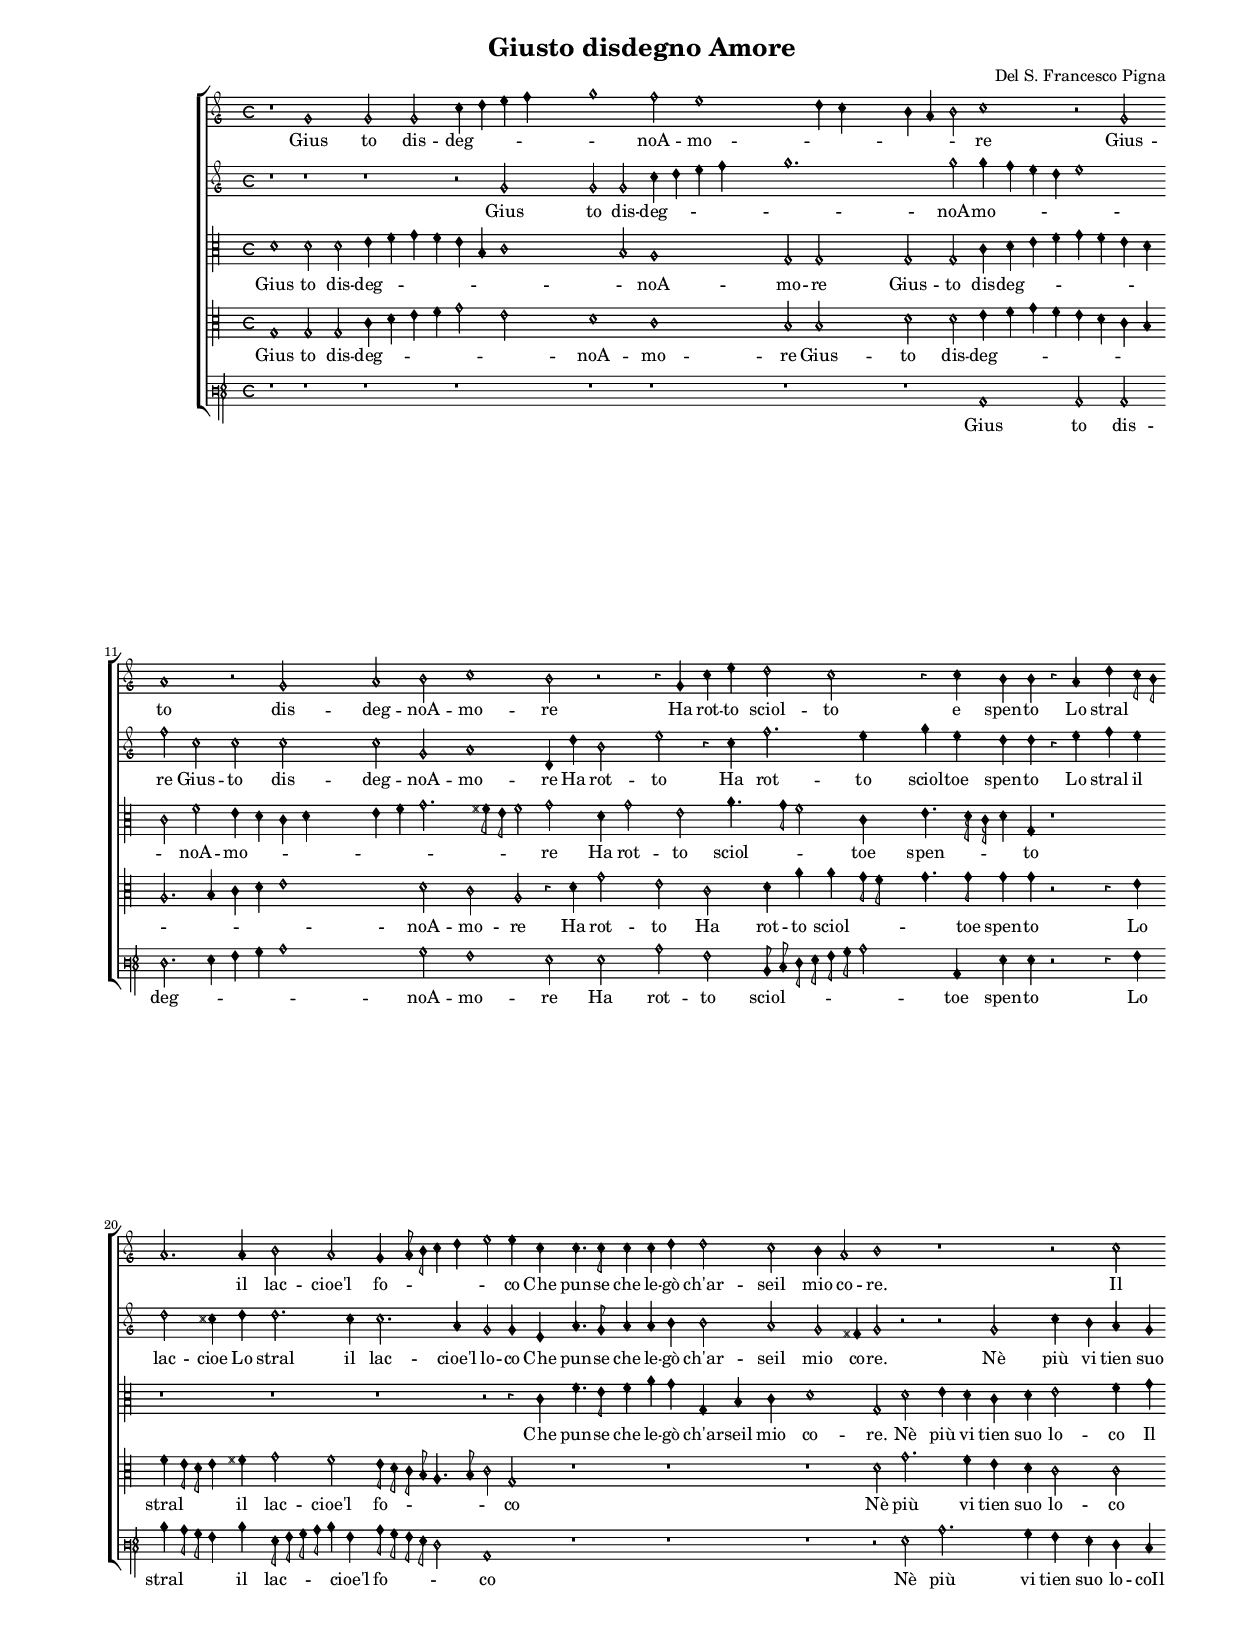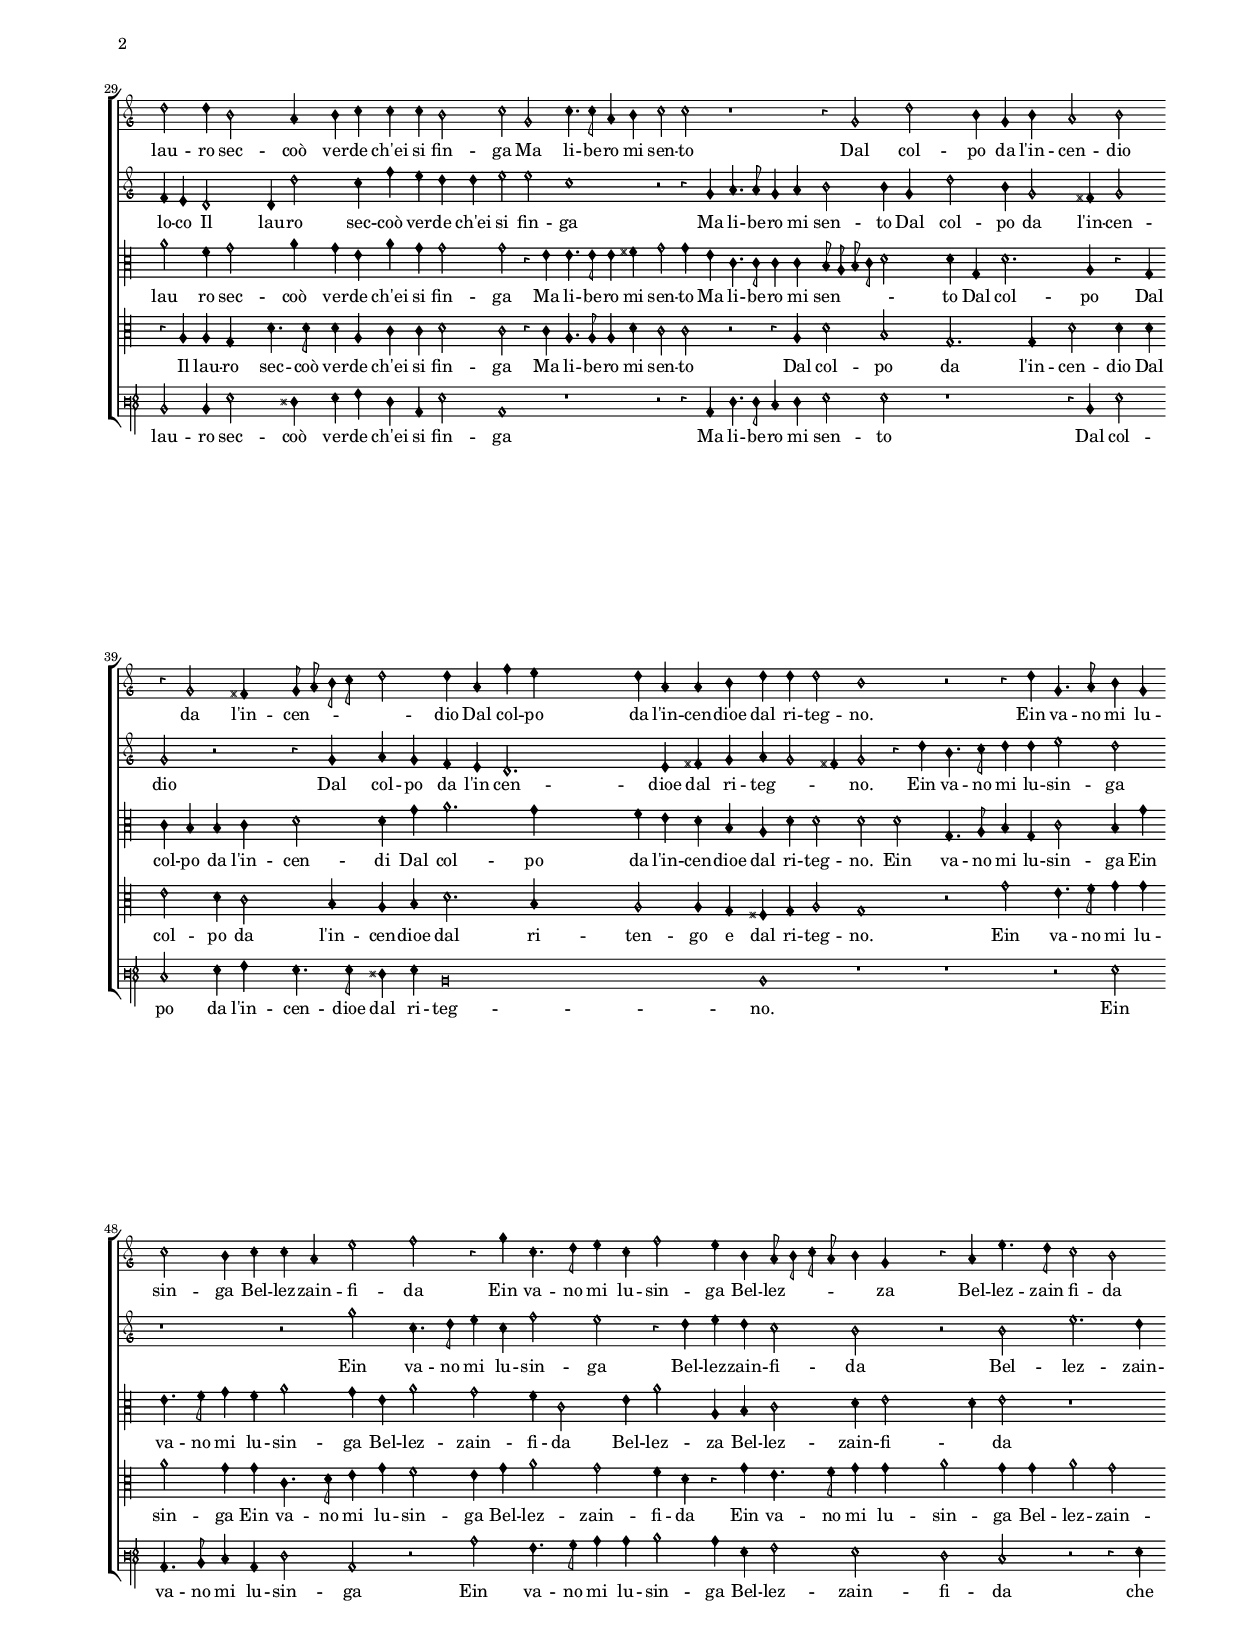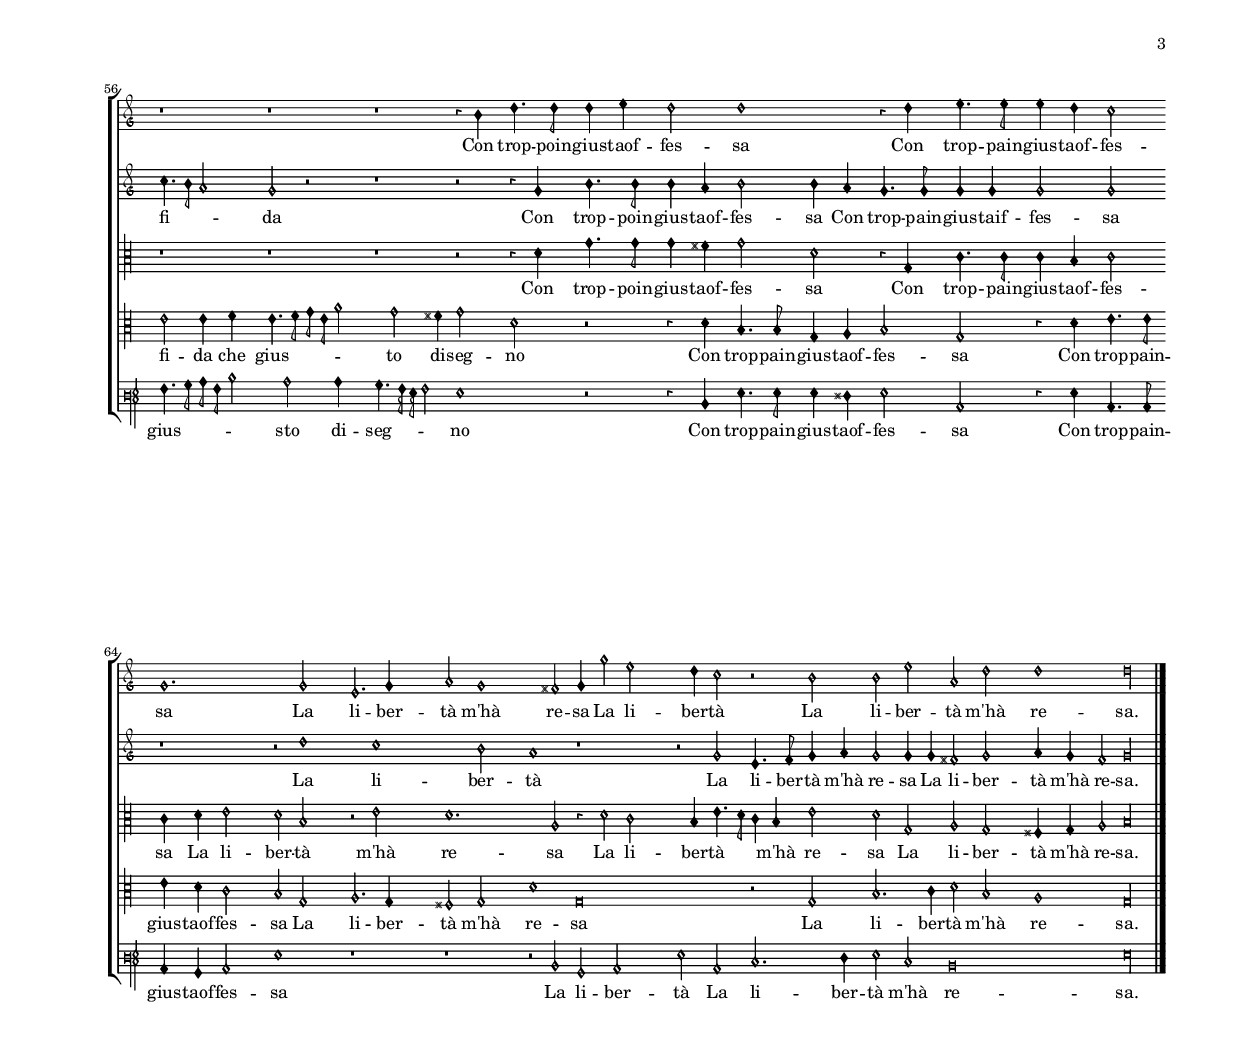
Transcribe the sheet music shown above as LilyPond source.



\version "2.12.0"








#(set-default-paper-size "a4")




\paper {
 top-system-spacing #'basic-distance = #10
  system-system-spacing #'basic-distance = #35
  last-bottom-spacing #'basic-distance = #10



  line-width    = 177.348\mm
 
 left-margin   = 19.9965\mm
 
 top-margin    = 12.656\mm

  bottom-margin = 12.656\mm

  %%indent = 0 \mm 

  %%set to ##t if your score is less than one page:
 
  ragged-last-bottom = ##t 
  ragged-bottom = ##f 
 
  %% system-separator-markup = \slashSeparator 
  
}




\header {

    title = "Giusto disdegno Amore"

    composer = "Del S. Francesco Pigna"
    
}






AvoiceAA = \relative c'{

    \set Score.defaultBarType = "empty"
 \override Staff.TimeSignature #'style = #'neomensural
\override Staff.Accidental #'glyph-name-alist = #alteration-mensural-glyph-name-alist
\override Stem #'flag-style = #'mensural
\override Stem #'thickness = #1.0
   \override Voice.NoteHead #'style = #'petrucci
\override Voice.Rest #'style = #'neomensural
\override Score.SpacingSpanner #'spacing-increment = #1.0 % tight spacing     
%% esto se usa para omitir el corchete   override Score.SystemStartBracket #'transparent = ##t
       \clef "petrucci-g"
   
   \key c \major 
    

    \time 4/4 
 
\autoBeamOff


   r1  | % 

    g'1      | % 2
 
   g2 g      | % 3
  
\cadenzaOn
  c4 d e f   s2 
  \cadenzaOff
     | % 4
 
   g1      | % 5
 
\cadenzaOn
   f2 e1 
    \cadenzaOff
      | % 6
  
\cadenzaOn
  s2 d4 c  s2 
  \cadenzaOff
        | % 7
 
\set Score.currentBarNumber = #8
   b4 a b2      | % 8
  
  c1      | % 9
  
  r2 g      | % 10
  
  a1      | % 11
  
\cadenzaOn
  r2 g  s2 
    \cadenzaOff
    | % 12
 
\cadenzaOn
   a b s4 
     \cadenzaOff
         | % 13
 
\set Score.currentBarNumber = #14
   c1      | % 14
  
\cadenzaOn
  b2 r   s4 
    \cadenzaOff
   | % 15
 
\cadenzaOn
   r4 g c e  s8 
     \cadenzaOff
   | % 16
 
\cadenzaOn
   d2 c  s4 
      \cadenzaOff
   | % 17

    r4 c b b      | % 18

    r a d c8 b          | % 19
 
\set Score.currentBarNumber = #20
   a2. a4      | % 20
  
  b2 a      | % 21
 
   g4 a8 b c4 d      | % 22
 
   e2 e4 c      | % 23
 
   c4. c8 c4 c      | % 24
 
\cadenzaOn
   d d2 c2  
  \cadenzaOff
          | % 25
 
\set Score.currentBarNumber = #26
   s4 b a2      | % 26
 
\cadenzaOn
   b1  s4 
    \cadenzaOff
   | % 27
 
   r1  | % 
 
   r2 c      | % 29
  
\cadenzaOn
  d d4 b2 
    \cadenzaOff
   | % 30
 
   s4 a b c          | % 31

\set Score.currentBarNumber = #32
    c c b2      | % 32
 
   c g      | % 33
 
   c4. c8 a4 b      | % 34
 
   c2 c      | % 35
 
   r1  | % 
  
\cadenzaOn
  r4 g2 d'2 
   \cadenzaOff
          | % 37
 
\set Score.currentBarNumber = #38
\cadenzaOn
   s4 b g b  s4 
    \cadenzaOff
    | % 38
  
  a2 b      | % 39
 
\cadenzaOn
   r4 g2 fis4 s4 
      \cadenzaOff
    | % 40
 
   g8 a b c d2      | % 41
 
 \cadenzaOn
   d4 a f' e  s1
     \cadenzaOff
     | % 42
 
   d4 a a b          | % 43
 
\set Score.currentBarNumber = #44
   d d d2      | % 44
  
  b1      | % 45
 
   r2 r4 d      | % 46
 
   g,4. a8 b4 g      | % 47
 
   c2 b4 c      | % 48
 
   c a e'2          | % 49
 
\set Score.currentBarNumber = #50
   f r4 g      | % 50
 
   c,4. d8 e4 c      | % 51
 
   f2 e4 b      | % 52
 
\cadenzaOn
   a8 b c a b4 g  s4 
    \cadenzaOff
    | % 53
 
   r a e'4. d8      | % 54
  
  c2 b          | % 55
  
\set Score.currentBarNumber = #56
\cadenzaOn
  r1  s4 
  \cadenzaOff
   | % 
 
\cadenzaOn
  r1 s4 
 \cadenzaOff
   | % 57 
  r1 | % 58
   r4 b d4. d8      | % 59
 
   d4 e d2      | % 60
 
   d1          | % 61
 
\set Score.currentBarNumber = #62
   r4 d e4. e8      | % 62
 
   e4 d c2      | % 63
 
\cadenzaOn
   g1.  
  \cadenzaOff
      | % 64
 
\cadenzaOn
   s2 g  s2 
   \cadenzaOff
     | % 65
 
\cadenzaOn
   e2. g4  s2 
    \cadenzaOff
    | % 66
 
\cadenzaOn
   a2 g1   
  \cadenzaOff
    | % 67
 
   s2 fis          | % 68
 
\set Score.currentBarNumber = #69
   \cadenzaOn
   g4 g'2 e2  s2.
  \cadenzaOff
      | % 69
 
   s4 d c2      | % 70
 
   r b      | % 71
 
   b e      | % 72
  
   \cadenzaOn
  a, d  s1  
     \cadenzaOff
     | % 73
 
   d1    | % 74
 
   d\longa  \bar "|." 

\override Staff.BarLine #'transparent = ##f
}% end of last bar in partorvoice

 






AvoiceBA = \relative c'{

  \override Staff.TimeSignature #'style = #'neomensural
\override Staff.Accidental #'glyph-name-alist = #alteration-mensural-glyph-name-alist
\override Stem #'flag-style = #'mensural
\override Stem #'thickness = #1.0
   \override Voice.NoteHead #'style = #'petrucci
\override Voice.Rest #'style = #'neomensural  
\override Score.SpacingSpanner #'spacing-increment = #1.0 % tight spacing     
  \clef "petrucci-g"
   \key c \major 
    

    \time 4/4 
 
\autoBeamOff

   r1  | % 

   r1 | % 2 
   r1 | % 3
\cadenzaOn
    r2 g'  s2 
\cadenzaOff
      | % 4
 
   g g      | % 5
 
\cadenzaOn
   c4 d e f   s2 
 \cadenzaOff
    | % 6
 
\cadenzaOn
   g1.  
   \cadenzaOff
    | % 7
  
  s2 g      | % 8
  
  g4 f e d      | % 9
  
  e1      | % 10
  
  f2 c      | % 11
 
 \cadenzaOn
  c c  s2 
      \cadenzaOff
   | % 12
 
\cadenzaOn
   c g  s4 
       \cadenzaOff
   | % 13
 
   a1      | % 14
  
\cadenzaOn
  d,4 d' b2   s4 
   \cadenzaOff
    | % 15
 
\cadenzaOn
   e2 r4 c  s8 
   \cadenzaOff
     | % 16
  
\cadenzaOn
  f2. e4 s4 
      \cadenzaOff
    | % 17
 
   g e d d      | % 18
  
  r e f e      | % 19
 
   d2 cis4 d      | % 20
 
   d2. c4      | % 21
 
   c2. a4      | % 22
 
   g2 g4 e      | % 23
 
   a4. g8 a4 a      | % 24
 
\cadenzaOn
   b b2 a2   
     \cadenzaOff
    | % 25
 
   s4 g2 fis4      | % 26

\cadenzaOn
    g2 r  s4  
 \cadenzaOff
    | % 27

    r2 g      | % 28
 
   c4 b a g      | % 29

\cadenzaOn
    f e d2  s4 
   \cadenzaOff
    | % 30
 
   d4 d'2 c4      | % 31
 
   f e d d      | % 32
 
   e2 e      | % 33

    c1      | % 34
 
   r2 r4 g      | % 35
 
   a4. a8 g4 a      | % 36
 
\cadenzaOn
   b2 b4 g   s4 
   \cadenzaOff
   | % 37
 
\cadenzaOn
   d'2 b4 g2  
   \cadenzaOff
    | % 38
 
   s4 fis g2      | % 39
 
\cadenzaOn
   g r  s4 
    \cadenzaOff
    | % 40
 
   r4 g a g      | % 41
  
  \cadenzaOn
  f e d2. s2.  
    \cadenzaOff
    | % 42
 
   s4 e fis g      | % 43
 
   a g2 fis4      | % 44
 
   g2 r4 d'      | % 45
 
   b4. c8 d4 d      | % 46
 
   e2 d      | % 47
 
   r1  | % 
 
   r2 g      | % 49

    c,4. d8 e4 c      | % 50
 
   f2 e      | % 51

    r4 d e d      | % 52

\cadenzaOn
    c2 b  s4  
   \cadenzaOff
   | % 53
 
   r2 b      | % 54

    e2. d4      | % 55
 
\cadenzaOn
   c4. b8 a2  s4  
   \cadenzaOff
   | % 56
 
\cadenzaOn
   g2 r  s4 
  \cadenzaOff
     | % 57
  
  r1  | % 

    r2 r4 g      | % 59
 
   b4. b8 b4 a      | % 60
 
   b2 b4 a      | % 61
 
   g4. g8 g4 g      | % 62
 
   g2 g      | % 63
 
\cadenzaOn
   r1 s2 
 \cadenzaOff
   | % 

\cadenzaOn
    r2 d'1  
   \cadenzaOff
   | % 65
 
\cadenzaOn
   s2 c1   
   \cadenzaOff
    | % 66
 
\cadenzaOn
   s2 b   s2 
   \cadenzaOff
     | % 67
 
   a1      | % 68
 
 \cadenzaOn
   r1 s1  
   \cadenzaOff
      | % 
 
   r2 g      | % 70
 
   e4. f8 g4 a      | % 71

    g2 g4 g      | % 72
 
  \cadenzaOn
   fis2 g  s1  
   \cadenzaOff
       | % 73
  
  a4 g fis2    | % 74
 
   g\longa  \bar "|." 
\override Staff.BarLine #'transparent = ##f
}% end of last bar in partorvoice

 






AvoiceCA = \relative c{

\override Staff.TimeSignature #'style = #'neomensural
\override Staff.Accidental #'glyph-name-alist = #alteration-mensural-glyph-name-alist
\override Stem #'flag-style = #'mensural
\override Stem #'thickness = #1.0
   \override Voice.NoteHead #'style = #'petrucci
\override Voice.Rest #'style = #'neomensural
\override Score.SpacingSpanner #'spacing-increment = #1.0 % tight spacing     
    \clef "petrucci-c3"
   
  \key c \major 
    

    \time 4/4 
 
\autoBeamOff

   d'1      | % 1
 
   d2 d      | % 2
  
  e4 f g f      | % 3
 
\cadenzaOn
   e b c1  
\cadenzaOff
      | % 4
 
   s2 b      | % 5
 
\cadenzaOn
   a1   s2 
\cadenzaOff
     | % 6
  
\cadenzaOn
  g2 g   s2 
 \cadenzaOff
    | % 7
 
   g g      | % 8
 
   c4 d e f      | % 9
 
   g f e d      | % 10
 
   c2 f      | % 11
 
\cadenzaOn
   e4 d c d  s2  
 \cadenzaOff
    | % 12
 
\cadenzaOn
   e4 f g2.  
   \cadenzaOff
    | % 13
 
   s4 fis8 e  fis2      | % 14
  
\cadenzaOn
  g d4 g2   
    \cadenzaOff
    | % 15
 
\cadenzaOn
   s4 e2 a4. 
     \cadenzaOff
     | % 16

\cadenzaOn
    s8 g f2 c4 s4 
     \cadenzaOff
     | % 17
 
   e4. d16 c d4 g,      | % 18
 
   r1  | % 
   r1 | % 20 
   r1 | % 21 
   r1 | % 22
    r2 r4 c      | % 23
 
   f4. e8 f4 a      | % 24
 
\cadenzaOn
   g g, b c  s4 
    \cadenzaOff
     | % 25
 
   d1      | % 26
 
\cadenzaOn
   g,2 d' s4 
     \cadenzaOff
    | % 27
 
   e4 d c d      | % 28
 
   e2 f4 g      | % 29
 
\cadenzaOn
   a2 f4 g2  
    \cadenzaOff
   | % 30
  
  s4 a g e      | % 31
 
   a g g2      | % 32

    g r4 e      | % 33
 
   e4. e8 e4 fis      | % 34
 
   g2 g4 e      | % 35
 
   c4. c8 c4 c      | % 36
 
\cadenzaOn
   b8 a b c d2  s4 
    \cadenzaOff
    | % 37
 
\cadenzaOn
   d4 g, d'2.  
     \cadenzaOff
    | % 38

    s4 a r g      | % 39
 
\cadenzaOn
   c b b c  s4 
      \cadenzaOff
   | % 40
 
   d2 d4 g      | % 41
 
 \cadenzaOn
   a2. g4  s1  
       \cadenzaOff
   | % 42
 
   f4 e d b      | % 43
 
   a d d2      | % 44
 
   d d      | % 45

    g,4. a8 b4 g      | % 46
 
   c2 b4 g'      | % 47
 
   e4. f8 g4 f      | % 48
 
   a2 g4 e      | % 49
 
   a2 g      | % 50
 
   f4 c2 e4      | % 51
 
   a2 a,4 b      | % 52
 
\cadenzaOn
   c2 d4 e2  
      \cadenzaOff
  | % 53
 
   s4 d e2      | % 54
  
  r1  | % 
 
\cadenzaOn
  r1 s4 
  \cadenzaOff
   | % 56 
\cadenzaOn
  r1 s4 
 \cadenzaOff
    | % 57 
  r1 | % 58
   r2 r4 d      | % 59
 
   g4. g8 g4 fis      | % 60
 
   g2 d      | % 61
 
   r4 g, c4. c8      | % 62

    c4 b c2      | % 63
 
\cadenzaOn
   c4 d e2  s2 
   \cadenzaOff
    | % 64
  
\cadenzaOn
  d b  s2 
    \cadenzaOff
    | % 65
 
\cadenzaOn
   r e  s2 
    \cadenzaOff
   | % 66
 
\cadenzaOn
   d1.   
   \cadenzaOff
   | % 67
 
   s2 a      | % 68
 
 \cadenzaOn
   r4 d2 c2 s2.  
     \cadenzaOff
    | % 69

    s4 b e4. d8      | % 70

    c4 b e2      | % 71
 
   d g,      | % 72

 \cadenzaOn
    a g  s1  
        \cadenzaOff
    | % 73

    fis4 g a2     | % 74
 
   b\longa  \bar "|." 
\override Staff.BarLine #'transparent = ##f
}% end of last bar in partorvoice

 






AvoiceDA = \relative c{

   \override Staff.TimeSignature #'style = #'neomensural
\override Staff.Accidental #'glyph-name-alist = #alteration-mensural-glyph-name-alist
\override Stem #'flag-style = #'mensural
\override Stem #'thickness = #1.0
   \override Voice.NoteHead #'style = #'petrucci
\override Voice.Rest #'style = #'neomensural
\override Score.SpacingSpanner #'spacing-increment = #1.0 % tight spacing     
    \clef "petrucci-c3"

    \key c \major 
    

    \time 4/4 
 
\autoBeamOff

   g'1      | % 1
 
   g2 g      | % 2
 
   c4 d e f      | % 3
 
\cadenzaOn
   g2 e   s2 
\cadenzaOff
      | % 4
  
  
    d1 | % 5 
\cadenzaOn
 c   s2 
 \cadenzaOff
     | % 6
 
\cadenzaOn
   b2 b  s2 
   \cadenzaOff
     | % 7

    d d      | % 8
  
  e4 f g f      | % 9
 
   e d c b      | % 10
 
   a2. b4      | % 11
  
\cadenzaOn
  c d e1 
     \cadenzaOff
    | % 12
 
\cadenzaOn
   s2 d  s4  
    \cadenzaOff
   | % 13
  
  c2 a      | % 14
 
\cadenzaOn
   r4 d g2  s4 
     \cadenzaOff
   | % 15
 
\cadenzaOn
   e2 c   s8 
    \cadenzaOff
    | % 16
 
\cadenzaOn
   d4 a' a g8 f  s4 
     \cadenzaOff
     | % 17
 
   g4. g8 g4 g      | % 18
 
   r2 r4 e      | % 19
 
   f e8 d e4 fis      | % 20

    g2 f      | % 21
 
   e8 d c b a4. b8      | % 22
 
   c2 g      | % 23
  
  r1  | % 

\cadenzaOn
  r1 s4 
  \cadenzaOff
    | % 25 
  r1 | % 26
\cadenzaOn
    d'2 g2.  
   \cadenzaOff
     | % 27
  
  s4 f e d      | % 28
  
  c2 c      | % 29
 
\cadenzaOn
   r4 a a g   s4 
    \cadenzaOff
    | % 30
 
   d'4. d8 d4 a      | % 31
 
   c c d2      | % 32
 
   c r4 c      | % 33
 
   a4. a8 a4 d      | % 34
 
   c2 c      | % 35
  
  r r4 a      | % 36
 
\cadenzaOn
   d2 b  s4 
    \cadenzaOff
   | % 37
 
\cadenzaOn
   g2. g4  s4 
     \cadenzaOff
   | % 38
 
   d'2 d4 d      | % 39
  
\cadenzaOn
  e2 d4 c2 
    \cadenzaOff
     | % 40
  
  s4 b a b      | % 41
 
 \cadenzaOn
   d2. b4  s1
    \cadenzaOff
      | % 42
 
   a2 a4 g      | % 43
 
   fis g a2      | % 44
 
   g1      | % 45
  
  r2 g'      | % 46
  
  e4. f8 g4 g      | % 47
 
   a2 g4 g      | % 48
 
   c,4. d8 e4 g      | % 49
 
   f2 e4 g      | % 50
 
   a2 g      | % 51

    f4 d r g      | % 52
 
\cadenzaOn
   e4. f8 g4 g s4 
    \cadenzaOff
    | % 53
 
   a2 g4 g      | % 54
 
   a2 g      | % 55
 
\cadenzaOn
   e e4 f  s4 
     \cadenzaOff
    | % 56
 
\cadenzaOn
   e4. f8 g e a2  
     \cadenzaOff
    | % 57
 
   s4 g2 fis4      | % 58
 
   g2 d      | % 59
  
  r r4 d      | % 60
  
  b4. b8 g4 a      | % 61
 
   b2 g      | % 62

    r4 d' e4. e8      | % 63
 
\cadenzaOn
   e4 d c2  s2 
     \cadenzaOff
    | % 64

\cadenzaOn
    b g  s2 
    \cadenzaOff
    | % 65
 
\cadenzaOn
   a2. g4  s2 
    \cadenzaOff
    | % 66
 
\cadenzaOn
   fis2 g  s2 
    \cadenzaOff
   | % 67
 
   d'1      | % 68
 
 \cadenzaOn
   g,\breve  
    \cadenzaOff
     | % 69
  
  s1      | % 70
  
  r2 g      | % 71
 
   b2. c4      | % 72
 
 \cadenzaOn
   d2 b s1  
    \cadenzaOff
      | % 73
 
   a1    | % 74
 
   g\longa  \bar "|." 

\override Staff.BarLine #'transparent = ##f
}% end of last bar in partorvoice

 






AvoiceEA = \relative c{

   \override Staff.TimeSignature #'style = #'neomensural
\override Staff.Accidental #'glyph-name-alist = #alteration-mensural-glyph-name-alist
\override Stem #'flag-style = #'mensural
\override Stem #'thickness = #1.0
   \override Voice.NoteHead #'style = #'petrucci
\override Voice.Rest #'style = #'neomensural
\override Score.SpacingSpanner #'spacing-increment = #1.0 % tight spacing 
      \clef "petrucci-f3"   
   \key c \major 
    
 
    \time 4/4 
\autoBeamOff


    r1  | % 

    r1 | % 2 
    r1 | % 3 
\cadenzaOn
    r1 s2 
\cadenzaOff
   | % 4 
    r1 | % 5 
\cadenzaOn
    r1 s2 
\cadenzaOff
   | % 6 
\cadenzaOn
    r1 s2 
\cadenzaOff
    | % 7 
    r1 | % 8
    c1      | % 9
 
   c2 c      | % 10
 
   f2. g4      | % 11
  
\cadenzaOn
  a b c1 
  \cadenzaOff
       | % 12
  
\cadenzaOn
  s2 b   s4 
   \cadenzaOff
     | % 13
 
   a1      | % 14
 
\cadenzaOn
   g2 g   s4  
 \cadenzaOff
    | % 15
 
\cadenzaOn
   c2 a  s8 
   \cadenzaOff
    | % 16
 
\cadenzaOn
   d,8 e f g a b c2 
     \cadenzaOff
    | % 17
 
   s4 c, g' g      | % 18

    r2 r4 a      | % 19
 
   d c8 b a4 d      | % 20
  
  g,8 a b c d4 a      | % 21
 
   c8 b a g f2      | % 22
 
   c1      | % 23
 
   r1  | % 

\cadenzaOn
   r1 s4 
  \cadenzaOff
   | % 25 
   r1 | % 26
\cadenzaOn
    r2 g'  s4 
    \cadenzaOff
     | % 27
 
   c2. b4      | % 28
  
  a g f e      | % 29
 
\cadenzaOn
   d2 d4 g2  
   \cadenzaOff
     | % 30

    s4 fis g a      | % 31

    f c g'2      | % 32
  
  c,1      | % 33
 
   r1  | % 
 
   r2 r4 c      | % 35
  
  f4. f8 e4 f      | % 36
 
\cadenzaOn
   g2 g s4 
    \cadenzaOff
     | % 37
 
\cadenzaOn
   r1  s4 
  \cadenzaOff
     | %
 
    r4 d g2      | % 39
  
\cadenzaOn
  e g4 a  s4 
    \cadenzaOff
    | % 40
 
   g4. g8 fis4 g      | % 41

\cadenzaOn
    d\breve    
\cadenzaOff
       | % 42
 
   s1      | % 43
 
   d      | % 44
 
   r1  | % 
 
   r1 | % 46
   r2 g      | % 47
  
  c,4. d8 e4 c      | % 48
 
   f2 c      | % 49
  
  r c'      | % 50
 
   a4. b8 c4 c      | % 51
 
   d2 c4 g      | % 52
 
\cadenzaOn
   a2 g  s4 
    \cadenzaOff
    | % 53
 
   f2 e      | % 54
 
   r r4 g      | % 55
 
\cadenzaOn
   a4. b8 c a d2  
   \cadenzaOff
     | % 56
 
\cadenzaOn
   s4 c2 c4 s4 
     \cadenzaOff
    | % 57
 
   b4. a16 g a2      | % 58
 
   g1      | % 59
 
   r2 r4 d      | % 60
 
   g4. g8 g4 fis      | % 61
 
   g2 c,      | % 62
 
   r4 g' c,4. c8      | % 63
 
\cadenzaOn
   c4 b c2   s2 
   \cadenzaOff
     | % 64
 
\cadenzaOn
   g'1  s2 
    \cadenzaOff
    | % 65
  
\cadenzaOn
  r1 s2 
  \cadenzaOff
  | % 
 
\cadenzaOn
  r1 s2 
  \cadenzaOff
 | % 67
   r2 d      | % 68
 
 \cadenzaOn
   b c  s1  
  \cadenzaOff
    | % 69
  
  g'2 c,      | % 70
 
   e2. f4      | % 71
 
   g2 e      | % 72
 
 \cadenzaOn
   d\breve  
      \cadenzaOff
    | % 73
 
   s1     | % 74
  
  g\longa  \bar "|." 
\override Staff.BarLine #'transparent = ##f
}% end of last bar in partorvoice





      ApartAverseA = \lyricmode { 

\set stanza = \skip4 Gius  to dis -- deg --
  \skip4 \skip4 \skip4 \skip4 noA -- mo -- \skip4 \skip4 \skip4 \skip4
  \skip4 re Gius --  to     dis -- deg -- noA -- mo -- re Ha rot --
  to sciol -- to e spen -- to Lo  stral   \skip4  \skip4 \skip4 il lac --
   cioe'l  fo -- \skip4 \skip4 \skip4 \skip4 \skip4 co Che pun -- se che le
  --  gò   ch'ar  --  seil     mio co -- re. Il lau -- ro sec --  coò 
  ver -- de  ch'ei  si fin -- ga Ma li -- be -- ro mi sen -- to Dal
  col -- po da  l'in  -- cen -- dio da  l'in  -- cen -- \skip4 \skip4 \skip4 \skip4 dio Dal
  col -- po da  l'in  -- cen -- dioe dal ri -- teg -- no. Ein va -- no
  mi lu -- sin -- ga Bel -- lez -- zain -- fi -- da Ein va -- no mi lu
  -- sin -- ga Bel -- lez -- \skip4 \skip4 \skip4 \skip4 za Bel -- lez -- zain fi -- da Con
  trop -- poin -- gius -- taof -- fes -- sa Con trop -- pain -- gius
  -- taof -- fes --  sa     La li -- ber --  tà   m'hà     re -- sa
  La li -- ber --  tà  La li -- ber --  tà   m'hà  re --  sa. 
}
      


ApartBverseA = \lyricmode { 
\set stanza =  \skip4 Gius  to dis -- deg --
  \skip4 \skip4 \skip4 \skip4  noA -- mo -- \skip4 \skip4 \skip4 \skip4
  re Gius -- to dis -- deg -- noA -- mo -- re Ha rot -- to Ha rot --
  to sciol -- toe spen -- to Lo stral il lac -- cioe Lo stral il lac
  --  cioe'l  lo -- co Che pun -- se che le --  gò   ch'ar  --  seil  
    mio co -- re.  Nè   più  vi tien suo lo -- co Il lau -- ro sec --
   coò  ver -- de  ch'ei  si fin -- ga Ma li -- be -- ro mi sen -- to
  Dal col -- po  da      l'in  -- cen -- dio Dal col -- po da  l'in 
  cen -- dioe dal ri -- teg -- \skip4 \skip4 no. Ein va -- no mi lu --
  sin -- ga Ein va -- no mi lu -- sin -- ga Bel -- lez -- zain -- fi
  -- da Bel -- lez -- zain -- fi -- \skip4 \skip4 da Con trop -- poin
  -- gius -- taof -- fes -- sa Con trop -- pain -- gius -- taif -- fes
  -- sa  La     li -- ber --  tà  La li -- ber --  tà   m'hà  re --
  sa La li -- ber --  tà   m'hà  re --  sa. 
}
      


ApartCverseA = \lyricmode { 
\set stanza = \skip4 Gius  to dis -- deg --
  \skip4 \skip4 \skip4 \skip4 \skip4 \skip4 \skip4 noA -- mo -- re Gius -- to
  dis -- deg -- \skip4 \skip4 \skip4 \skip4 \skip4 \skip4 \skip4
  noA -- mo -- \skip4 \skip4 \skip4 \skip4 \skip4 \skip4 \skip4
  \skip4 \skip4 re Ha rot -- to sciol -- \skip4 \skip4 toe spen -- \skip4 \skip4 \skip4 to
  Che pun -- se che le --  gò   ch'ar  -- seil mio co -- re.  Nè   più 
  vi tien suo lo -- co Il lau ro sec --  coò  ver -- de  ch'ei  si fin
  -- ga Ma li -- be -- ro mi sen -- to Ma li -- be -- ro mi sen --
  \skip4 \skip4 \skip4 \skip4 to Dal col -- po Dal col -- po da  l'in  -- cen -- di Dal col
  -- po da  l'in  -- cen -- dioe dal ri -- teg -- no. Ein va -- no mi
  lu -- sin -- ga Ein va -- no mi lu -- sin -- ga Bel -- lez -- zain
  -- fi -- da Bel -- lez -- za Bel -- lez -- zain -- fi -- \skip4 da
  Con trop -- poin -- gius -- taof -- fes -- sa Con trop -- pain --
  gius -- taof -- fes -- sa La li -- ber --  tà   m'hà  re -- sa La li
  -- ber --  tà     \skip4 \skip4  m'hà  re -- sa La li -- ber --  tà 
   m'hà  re --  sa. 
}
      


ApartDverseA = \lyricmode { 
\set stanza = \skip4 Gius  to dis -- deg --
  \skip4 \skip4 \skip4 \skip4 \skip4 noA -- mo -- re Gius -- to dis --
  deg -- \skip4 \skip4 \skip4 \skip4 \skip4 \skip4 \skip4 \skip4
  \skip4 \skip4 \skip4 \skip4 noA -- mo -- re Ha rot -- to Ha rot --
  to sciol -- \skip4 \skip4 \skip4 toe spen -- to Lo  stral     \skip4 \skip4 \skip4 il
  lac --  cioe'l  fo -- \skip4 \skip4 \skip4 \skip4 \skip4 \skip4 co  Nè   più     vi tien
  suo lo -- co Il lau -- ro sec --  coò  ver -- de  ch'ei  si fin --
  ga Ma li -- be -- ro mi sen -- to Dal col -- po da  l'in  -- cen --
  dio Dal col -- po  da      l'in  -- cen -- dioe dal ri -- ten -- go
  e dal ri -- teg -- no. Ein va -- no mi lu -- sin -- ga Ein va -- no
  mi lu -- sin -- ga Bel -- lez -- zain -- fi -- da Ein va -- no mi lu
  -- sin -- ga Bel -- lez -- zain -- fi -- da che gius -- \skip4 \skip4
  \skip4 \skip4 to di -- seg -- no Con trop -- pain -- gius -- taof --
  fes -- sa Con trop -- pain -- gius -- taof -- fes -- sa La li -- ber
  --  tà   m'hà  re --  sa     La li -- ber --  tà   m'hà  re --
   sa. 
}
      


ApartEverseA = \lyricmode { 
\set stanza = \skip4 Gius  to dis -- deg --
  \skip4 \skip4 \skip4 \skip4 noA -- mo -- re Ha rot -- to sciol --
  \skip4 \skip4 \skip4 \skip4 \skip4 \skip4 toe spen -- to Lo  stral    \skip4 \skip4 \skip4 il lac --
  \skip4 \skip4 \skip4 \skip4 cioe'l  fo -- \skip4 \skip4 \skip4 \skip4 co  Nè   più  vi tien suo lo -- coIl
  lau -- ro sec --  coò  ver -- de  ch'ei  si fin -- ga Ma li -- be --
  ro mi sen -- to Dal col -- po da  l'in  -- cen -- dioe dal ri -- teg
  -- no. Ein va -- no mi lu -- sin -- ga Ein va -- no mi lu -- sin --
  ga Bel -- lez -- zain -- fi -- da che gius -- \skip4 \skip4 \skip4 \skip4
  sto di -- seg -- \skip4 \skip4 \skip4 no Con trop -- pain -- gius -- taof
  -- fes -- sa Con trop -- pain -- gius -- taof -- fes -- sa La li --
  ber --  tà  La li -- ber --  tà   m'hà  re --  sa. 
}






\score {
 
    << 

        \context StaffGroup = G<<
 
            \context Staff = ApartA << 

                \context Voice = AvoiceAA \AvoiceAA

            >>

              \context Lyrics = ApartAverseA\lyricsto AvoiceAA  \ApartAverseA


            \context Staff = ApartB <<
 
                \context Voice = AvoiceBA \AvoiceBA

            >>


			   \context Lyrics = ApartBverseA\lyricsto AvoiceBA  \ApartBverseA

            \context Staff = ApartC <<
 
                \context Voice = AvoiceCA \AvoiceCA

            >>

			

			     \context Lyrics = ApartCverseA\lyricsto AvoiceCA  \ApartCverseA
 
 
           \context Staff = ApartD <<
 
                \context Voice = AvoiceDA \AvoiceDA
 
           >>


		        \context Lyrics = ApartDverseA\lyricsto AvoiceDA  \ApartDverseA

		   
            \context Staff = ApartE <<
 
                \context Voice = AvoiceEA \AvoiceEA

            >>


			    \context Lyrics = ApartEverseA\lyricsto AvoiceEA  \ApartEverseA


        >> %end of StaffGroupG


 

     \set Score.skipBars = ##t

      \set Score.markFormatter = #format-mark-box-letters %%boxed rehearsal-marks

       \override Score.TimeSignature #'style = #'() %%makes timesigs always numerical
 
     %% remove previous line to get cut-time/alla breve or common time 
 
     \set Score.pedalSustainStyle = #'mixed 

       %% make spanners comprise the note it end on, so that there is no doubt that this note is included.

       \override Score.TrillSpanner #'(bound-details right padding) = #-2

      \override Score.TextSpanner #'(bound-details right padding) = #-1

      %% Lilypond's normal textspanners are too weak: 
 
      \override Score.TextSpanner #'dash-period = #1
  
    \override Score.TextSpanner #'dash-fraction = #0.5
 
     %% lilypond chordname font, like mscore jazzfont, is both far too big and extremely ugly (olagunde@start.no):

      \override Score.ChordName #'font-family = #'roman
 
      \override Score.ChordName #'font-size =#0 

      %% In my experience the normal thing in printed scores is maj7 and not the triangle. (olagunde):
 
     \set Score.majorSevenSymbol = \markup {maj7}

  >>

 

 %% Boosey and Hawkes, and Peters, have barlines spanning all staff-groups in a score,

  %% Eulenburg and Philharmonia, like Lilypond, have no barlines between staffgroups.

  %% If you want the Eulenburg/Lilypond style, comment out the following line:


  \layout {\context {\Score \override BarLine #'transparent = ##t}}

}%% end of score-block

 

#(set-global-staff-size 14)
